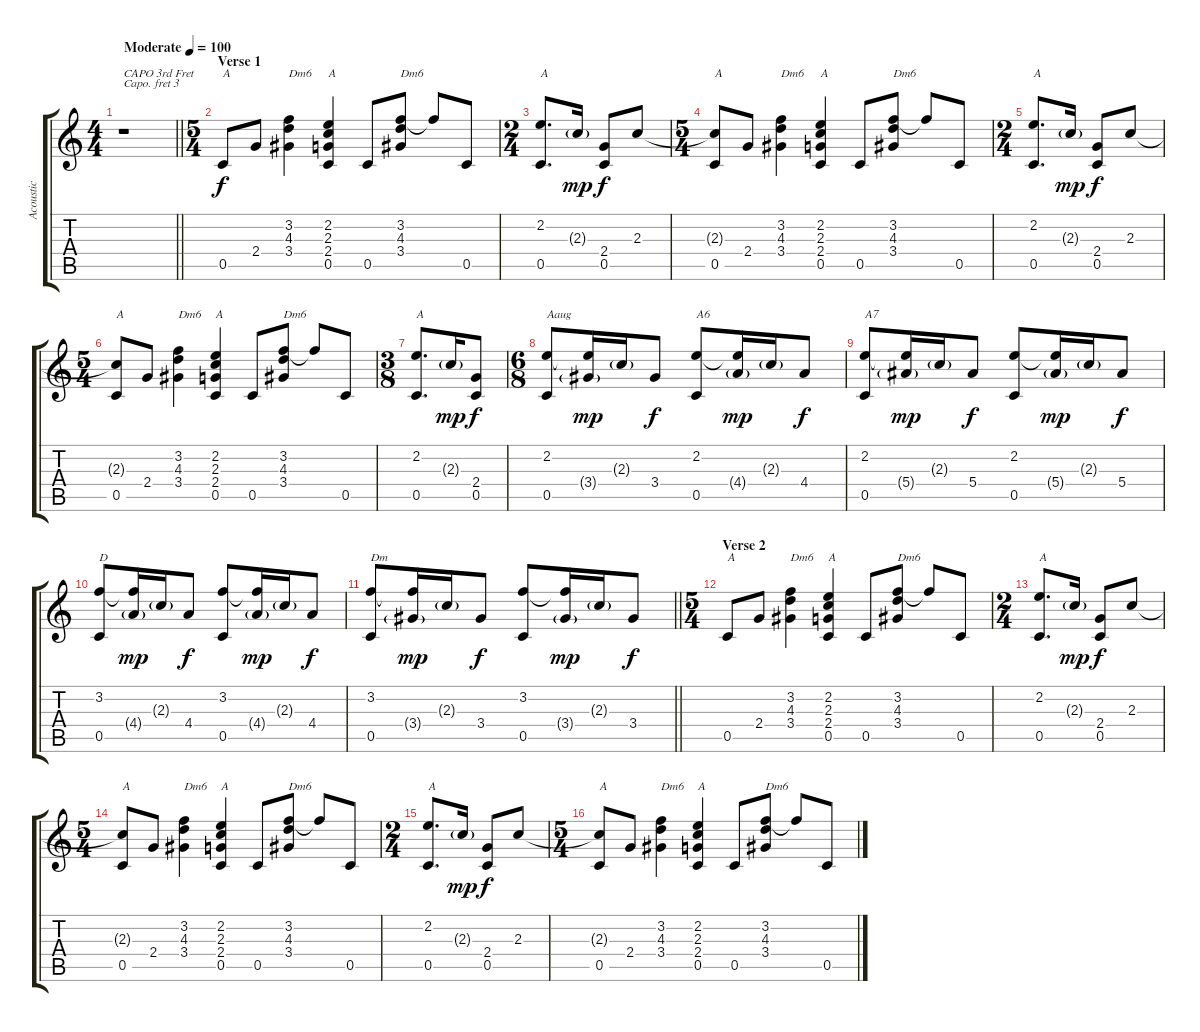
\track ("Acoustic" "Acoustic") {instrument acousticguitarsteel}
\staff {score tabs}
\capo 3
\tuning (E4 B3 G3 D3 A2 E2) {hide}
\ts (4 4)
\tempo (100 "Moderate")
\clef g2
\barLineRight lightlight
\ks c
r.1{txt "CAPO 3rd Fret" dy f instrument acousticguitarsteel} |
\ts (5 4)
\section ("" "Verse 1")
0.5.8{txt "A"} 2.4.8 (3.2 4.3 3.4).4{txt "Dm6"} (2.2 2.3 2.4 0.5).4{txt "A"} 0.5.8 (3.2 4.3 3.4).8{txt "Dm6"} 3.2{t}.8 0.5.8 |
\ts (2 4)
(2.2 0.5).8{d txt "A"} 2.3{g}.16{dy mp} (2.4 0.5).8{dy f} 2.3.8 |
\ts (5 4)
(2.3{t} 0.5).8{txt "A"} 2.4.8 (3.2 4.3 3.4).4{txt "Dm6"} (2.2 2.3 2.4 0.5).4{txt "A"} 0.5.8 (3.2 4.3 3.4).8{txt "Dm6"} 3.2{t}.8 0.5.8 |
\ts (2 4)
(2.2 0.5).8{d txt "A"} 2.3{g}.16{dy mp} (2.4 0.5).8{dy f} 2.3.8 |
\ts (5 4)
(2.3{t} 0.5).8{txt "A"} 2.4.8 (3.2 4.3 3.4).4{txt "Dm6"} (2.2 2.3 2.4 0.5).4{txt "A"} 0.5.8 (3.2 4.3 3.4).8{txt "Dm6"} 3.2{t}.8 0.5.8 |
\ts (3 8)
(2.2 0.5).8{d txt "A"} 2.3{g}.16{dy mp} (2.4 0.5).8{dy f} |
\ts (6 8)
(2.2 0.5).8{txt "Aaug"} (2.2{t} 3.4{g}).16{dy mp} 2.3{g}.16 3.4.8{dy f} (2.2 0.5).8{txt "A6"} (2.2{t} 4.4{g}).16{dy mp} 2.3{g}.16 4.4.8{dy f} |
(2.2 0.5).8{txt "A7"} (2.2{t} 5.4{g}).16{dy mp} 2.3{g}.16 5.4.8{dy f} (2.2 0.5).8 (2.2{t} 5.4{g}).16{dy mp} 2.3{g}.16 5.4.8{dy f} |
(3.2 0.5).8{txt "D"} (3.2{t} 4.4{g}).16{dy mp} 2.3{g}.16 4.4.8{dy f} (3.2 0.5).8 (3.2{t} 4.4{g}).16{dy mp} 2.3{g}.16 4.4.8{dy f} |
\barLineRight lightlight
(3.2 0.5).8{txt "Dm"} (3.2{t} 3.4{g}).16{dy mp} 2.3{g}.16 3.4.8{dy f} (3.2 0.5).8 (3.2{t} 3.4{g}).16{dy mp} 2.3{g}.16 3.4.8{dy f} |
\ts (5 4)
\section ("" "Verse 2")
0.5.8{txt "A"} 2.4.8 (3.2 4.3 3.4).4{txt "Dm6"} (2.2 2.3 2.4 0.5).4{txt "A"} 0.5.8 (3.2 4.3 3.4).8{txt "Dm6"} 3.2{t}.8 0.5.8 |
\ts (2 4)
(2.2 0.5).8{d txt "A"} 2.3{g}.16{dy mp} (2.4 0.5).8{dy f} 2.3.8 |
\ts (5 4)
(2.3{t} 0.5).8{txt "A"} 2.4.8 (3.2 4.3 3.4).4{txt "Dm6"} (2.2 2.3 2.4 0.5).4{txt "A"} 0.5.8 (3.2 4.3 3.4).8{txt "Dm6"} 3.2{t}.8 0.5.8 |
\ts (2 4)
(2.2 0.5).8{d txt "A"} 2.3{g}.16{dy mp} (2.4 0.5).8{dy f} 2.3.8 |
\ts (5 4)
(2.3{t} 0.5).8{txt "A"} 2.4.8 (3.2 4.3 3.4).4{txt "Dm6"} (2.2 2.3 2.4 0.5).4{txt "A"} 0.5.8 (3.2 4.3 3.4).8{txt "Dm6"} 3.2{t}.8 0.5.8
